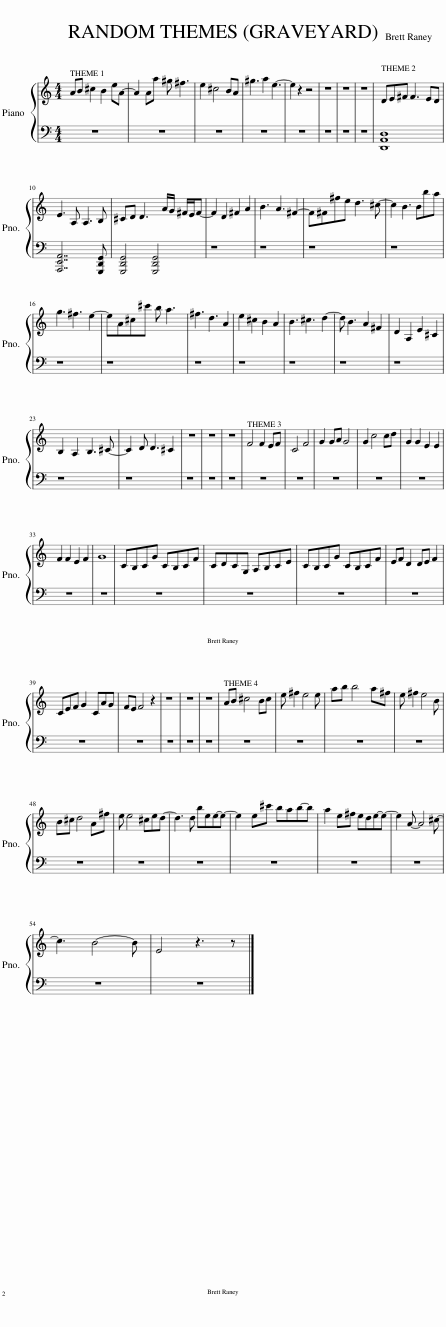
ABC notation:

X:1
%%score { 1 | 2 }
L:1/8
M:4/4
I:linebreak $
K:C
V:1 treble
V:2 bass
V:1
 AB ^c2 B2 eA- | A2 Aa ^g ^f3 | e2 ^c4 BA | ^g3 a2 e3- | e2 z2 z4 | %5
 z8 | z8 | z8 | DE^F F3 ED |$ E3 A, A,3 B, | %10
 ^CD D3 A/G/ ^F/E/F- | F2 D2 ^F2 A2 | B3 A3 ^F2- | F^F^fe d3 ^c- | c2 B3 Bba |$ %15
 g3 ^f3 e2- | eA^c^c' b a3 | ^f3 d3 A2 | e2 ^c2 B2 A2 | B3 ^c3 d2- | %20
 d B3 A2 ^F2 | D2 A,2 E2 ^C2 |$ B,2 A,2 B,3 ^C- | C2 D D3 ^C2 | z8 | %25
 z8 | z8 | F4 F2 EF | C4 F4 | G2 GA G4 | %30
 G2 c4 cd | G2 G2 E2 E2 |$ F2 F2 E2 F2 | G8 | CB,CG CB,CF | %35
 CDCG, A,B,CE | CB,CG CB,CF | EF D2 DE F2 |$ CEF G2 CAG | FE F4 z2 | %40
 z8 | z8 | z8 | AB ^c4 Bc | e ^f2 e4 e | %45
 ab b4 a^f | e ^f2 e4 B |$ B^c d4 A^f | e e4 ^ced- | d3 d bee-e- | %50
 e2 e^c' bab-b | a2 e^f ede-e- | e2 A- A4 ^c- |$ c3 B4- B | E4 z3 z |] %55
V:2
 z8 | z8 | z8 | z8 | z8 | %5
 z8 | z8 | z8 | [D,,A,,D,]8 |$ [A,,,E,,A,,]7 [G,,,D,,G,,] | %10
 [G,,,D,,G,,]4 [G,,,D,,G,,]4 | z8 | z8 | z8 | z8 |$ %15
 z8 | z8 | z8 | z8 | z8 | %20
 z8 | z8 |$ z8 | z8 | z8 | %25
 z8 | z8 | z8 | z8 | z8 | %30
 z8 | z8 |$ z8 | z8 | z8 | %35
 z8 | z8 | z8 |$ z8 | z8 | %40
 z8 | z8 | z8 | z8 | z8 | %45
 z8 | z8 |$ z8 | z8 | z8 | %50
 z8 | z8 | z8 |$ z8 | z8 |] %55
